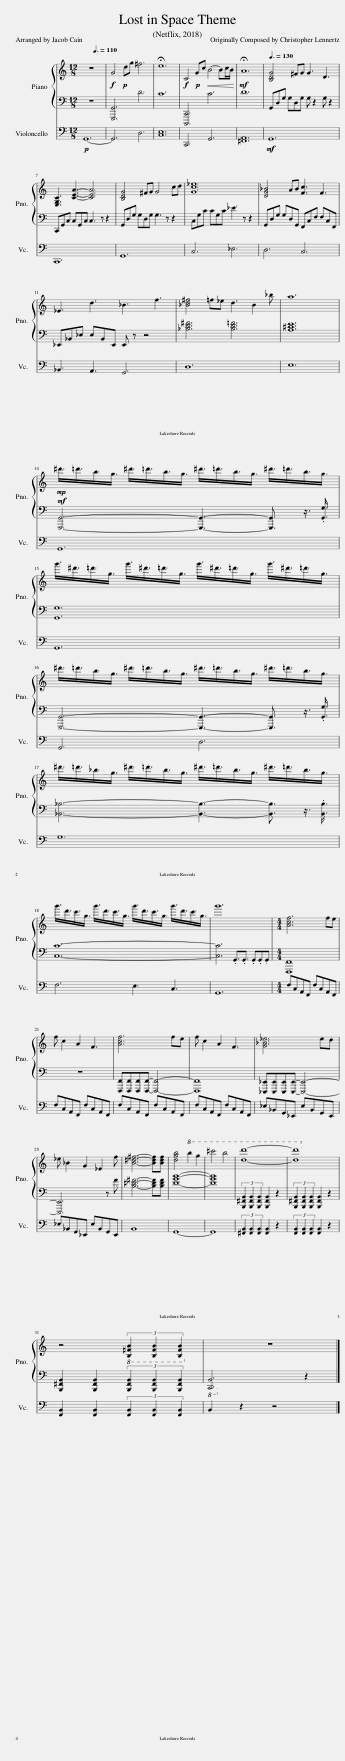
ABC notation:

X:1
%%score { 1 | 2 } 3
L:1/8
M:12/8
I:linebreak $
K:C
V:1 treble
V:2 bass
V:3 bass
V:1
 z12[Q:3/8=110] |!f! G4!p! dg ^f6 | !fermata!e12 |!f! C4!p! Gc!<(! B4- Bc/B/!<)! |!mf! !fermata!A12 | %5
[K:C][Q:3/8=130] [B,DG]4 ^FG G3 D3 |$ [E,G,C]3 [CEA]3- [CEA]6 | [B,DG]4 ^FG G4 cd | [Gc_e]12 | [DG_B]4 AB [Fc]3 F3 |$ %10
 _E3 d3 _B3 f3 | [_Bd^f]4 =f_e d3 B2 _b | a12 |$!mp! ^d'3/4=d'3/4b3/4g3/4 ^d'3/4=d'3/4b3/4g3/4 ^d'3/4=d'3/4b3/4g3/4 ^d'3/4=d'3/4b3/4g3/4 |$ g'3/4^d'3/4=d'3/4g3/4 g'3/4^d'3/4=d'3/4g3/4 g'3/4^d'3/4=d'3/4g3/4 g'3/4^d'3/4=d'3/4g3/4 |$ %15
 ^d'3/4=d'3/4b3/4g3/4 ^d'3/4=d'3/4b3/4g3/4 ^d'3/4=d'3/4b3/4g3/4 ^d'3/4=d'3/4b3/4g3/4 |$ ^d'3/4=d'3/4_b3/4g3/4 ^d'3/4=d'3/4b3/4g3/4 ^d'3/4=d'3/4b3/4g3/4 ^d'3/4=d'3/4b3/4g3/4 |$ g'3/4d'3/4c'3/4g3/4 g'3/4d'3/4c'3/4g3/4 g'3/4d'3/4c'3/4g3/4 g'3/4d'3/4c'3/4g3/4 | g'12 |[K:C][M:4/4] [Acf]6 fe |$ %20
 f c2 A2 F3 | [Acf]6 fe | f c2 A2 F3 | [G_B_e]6 ed |$ _e _B2 G2 _E2 f | %25
 [B^d^f]6- [Bdf][Bdf] | [dgb]4!8va(! b'2 g'2 | ^c''4 b'4 | [d'd'']8- | [d'd'']8!8va)! |$ %30
 z4!8vb(! (3[B,,^F,B,]2 [B,,F,B,]2 [B,,F,B,]2!8vb)! | z8 |] %32
V:2
 z12 | [G,,,G,,]6 D6 | C12 | [C,,,C,,]6 C6 | D12 | %5
[K:C] G,,D,G, G,D,G, G, z2 G, z2 |$ C,,G,,C, C,G,,C, C,3 z z2 | G,,D,G, G,D,G, G,3 z z2 | C,G,C CG,C _E3 z z2 | G,,D,G, G,D,G,, F,,C,F, F,C,F,, |$ %10
 _E,,_B,,_E, E,B,,E,, E,, z z4 | [_B,D^F]6 [B,D=F]6 | [A,^CE]12 |$!mf! [G,,,G,,]6- [G,,,G,,]3- [G,,,G,,]3/2 z3/4 .[G,,G,]3/4 |$ [G,,G,]12 |$ %15
 [G,,,G,,]6- [G,,,G,,]3- [G,,,G,,]3/2 z3/4 .[G,,G,]3/4 |$ [_B,,_B,]6- [B,,B,]3- [B,,B,]3/2 z3/4 .[B,,B,]3/4 |$ [C,C]12- | [C,C]6 .G,,3/2.G,,3/2 .G,,.G,,.G,, |[K:C][M:4/4] [F,,,F,,]8 |$ %20
 z8 | [F,,,F,,][F,,,F,,][F,,,F,,][F,,,F,,]- [F,,,F,,]4- | [F,,,F,,]8 | [_E,,,_E,,][E,,,E,,][E,,,E,,][E,,,E,,]- [E,,,E,,]4- |$ [E,,,E,,]6 z F | %25
 [B,^D^F]6- [B,DF][B,DF] | [DGB]8- | [DGB]8 | (3[B,,,^F,,B,,]2 [B,,,F,,B,,]2 [B,,,F,,B,,]2 [B,,,F,,B,,]2 z2 | (3[B,,,^F,,B,,]2 [B,,,F,,B,,]2 [B,,,F,,B,,]2 [B,,,F,,B,,]2 z2 |$ %30
 [B,,,^F,,B,,]2 [B,,,F,,B,,]2 (3[B,,,F,,B,,]2 [B,,,F,,B,,]2 [B,,,F,,B,,]2 |!8vb(! [C,,,B,,,]6!8vb)! z2 |] %32
V:3
!p! G,,12- | G,,6 D,6 | [C,E,]12 | C,,6 G,,6 | [^F,,A,,]12 | %5
[K:C]!mf! G,,12 |$ C,,12 | G,,12 | C,6 _E,6 | D,6 C,6 |$ %10
 _B,,3 A,,3 G,,6 | D,12 | E,12 |$ G,,12 |$ G,,12 |$ %15
 G,,6 D,6 |$ G,12 |$ F,6 E,3 C,3 | G,,12 |[K:C][M:4/4] F,C,A,,F,, F,C,A,,F,, |$ %20
 F,C,A,,F,, F,C,A,,F,, | F,C,A,,F,, F,C,A,,F,, | F,C,A,,F,, F,C,A,,F,, | _E,_B,,G,,_E,, E,B,,G,,E,, |$ _E,_B,,G,,_E,, E,B,,G,,E,, | %25
 B,,8 | G,,8- | G,,8 | (3[^F,,B,,]2 [F,,B,,]2 [F,,B,,]2 [F,,B,,]2 z2 | (3[F,,B,,]2 [F,,B,,]2 [F,,B,,]2 [F,,B,,]2 z2 |$ %30
 [F,,B,,]2 [F,,B,,]2 (3[F,,B,,]2 [F,,B,,]2 [F,,B,,]2 | B,,2 z2 z4 |] %32
